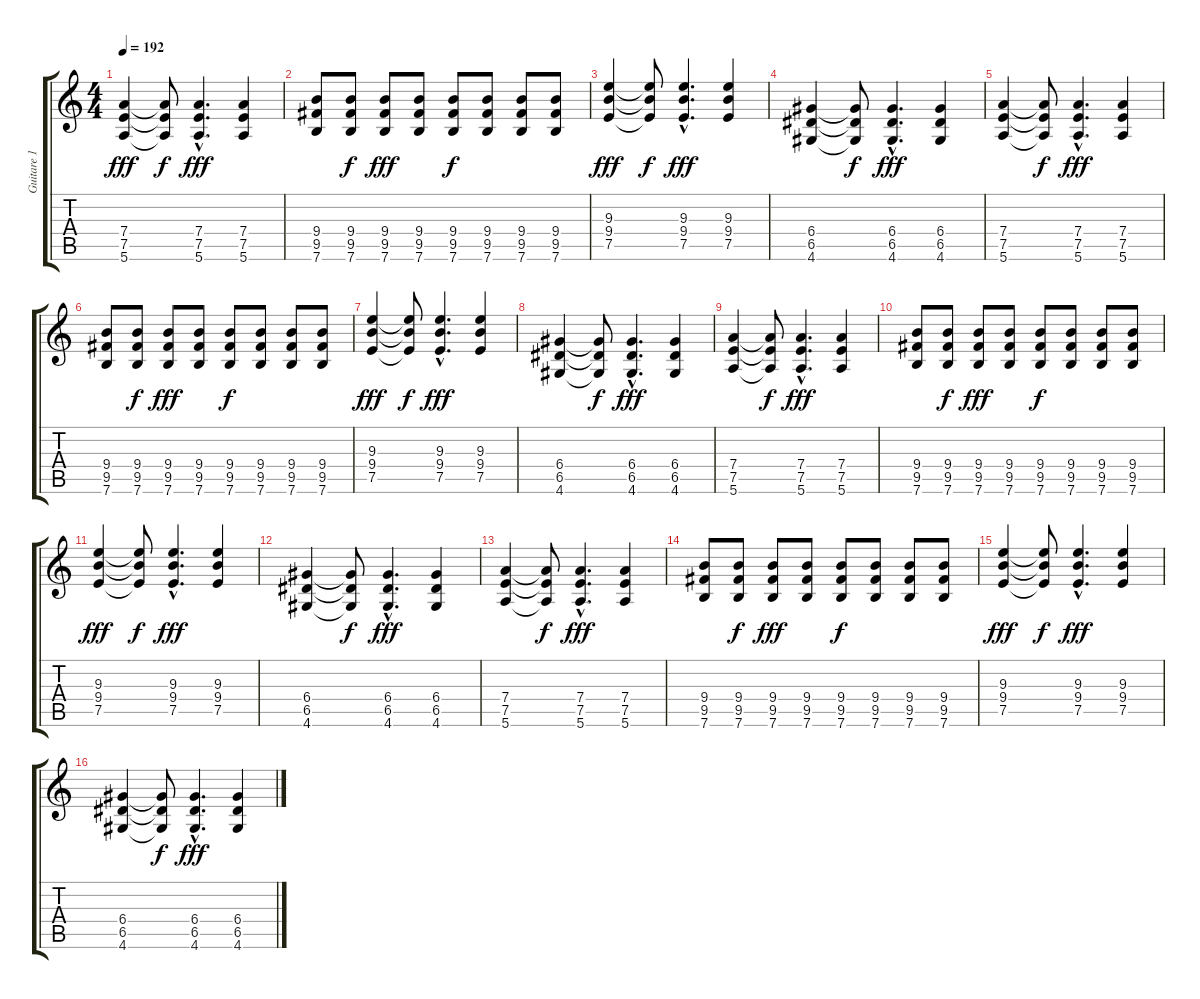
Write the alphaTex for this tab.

\track ("Guitare 1" "Guitare 1") {instrument distortionguitar}
\staff {score tabs}
\tuning (E4 B3 G3 D3 A2 E2) {hide}
\ts (4 4)
\tempo 192
\clef g2
\ks c
(7.4 7.5 5.6).4{dy fff} (7.4{t} 7.5{t} 5.6{t}).8{dy f} (7.4{hac} 7.5{hac} 5.6{hac}).4{d dy fff} (7.4 7.5 5.6).4 |
(9.4 9.5 7.6).8 (9.4 9.5 7.6).8{dy f} (9.4 9.5 7.6).8{dy fff} (9.4 9.5 7.6).8 (9.4 9.5 7.6).8{dy f} (9.4 9.5 7.6).8 (9.4 9.5 7.6).8 (9.4 9.5 7.6).8 |
(9.3 9.4 7.5).4{dy fff} (9.3{t} 9.4{t} 7.5{t}).8{dy f} (9.3{hac} 9.4{hac} 7.5{hac}).4{d dy fff} (9.3 9.4 7.5).4 |
(6.4 6.5 4.6).4 (6.4{t} 6.5{t} 4.6{t}).8{dy f} (6.4{hac} 6.5{hac} 4.6{hac}).4{d dy fff} (6.4 6.5 4.6).4 |
(7.4 7.5 5.6).4 (7.4{t} 7.5{t} 5.6{t}).8{dy f} (7.4{hac} 7.5{hac} 5.6{hac}).4{d dy fff} (7.4 7.5 5.6).4 |
(9.4 9.5 7.6).8 (9.4 9.5 7.6).8{dy f} (9.4 9.5 7.6).8{dy fff} (9.4 9.5 7.6).8 (9.4 9.5 7.6).8{dy f} (9.4 9.5 7.6).8 (9.4 9.5 7.6).8 (9.4 9.5 7.6).8 |
(9.3 9.4 7.5).4{dy fff} (9.3{t} 9.4{t} 7.5{t}).8{dy f} (9.3{hac} 9.4{hac} 7.5{hac}).4{d dy fff} (9.3 9.4 7.5).4 |
(6.4 6.5 4.6).4 (6.4{t} 6.5{t} 4.6{t}).8{dy f} (6.4{hac} 6.5{hac} 4.6{hac}).4{d dy fff} (6.4 6.5 4.6).4 |
(7.4 7.5 5.6).4 (7.4{t} 7.5{t} 5.6{t}).8{dy f} (7.4{hac} 7.5{hac} 5.6{hac}).4{d dy fff} (7.4 7.5 5.6).4 |
(9.4 9.5 7.6).8 (9.4 9.5 7.6).8{dy f} (9.4 9.5 7.6).8{dy fff} (9.4 9.5 7.6).8 (9.4 9.5 7.6).8{dy f} (9.4 9.5 7.6).8 (9.4 9.5 7.6).8 (9.4 9.5 7.6).8 |
(9.3 9.4 7.5).4{dy fff} (9.3{t} 9.4{t} 7.5{t}).8{dy f} (9.3{hac} 9.4{hac} 7.5{hac}).4{d dy fff} (9.3 9.4 7.5).4 |
(6.4 6.5 4.6).4 (6.4{t} 6.5{t} 4.6{t}).8{dy f} (6.4{hac} 6.5{hac} 4.6{hac}).4{d dy fff} (6.4 6.5 4.6).4 |
(7.4 7.5 5.6).4 (7.4{t} 7.5{t} 5.6{t}).8{dy f} (7.4{hac} 7.5{hac} 5.6{hac}).4{d dy fff} (7.4 7.5 5.6).4 |
(9.4 9.5 7.6).8 (9.4 9.5 7.6).8{dy f} (9.4 9.5 7.6).8{dy fff} (9.4 9.5 7.6).8 (9.4 9.5 7.6).8{dy f} (9.4 9.5 7.6).8 (9.4 9.5 7.6).8 (9.4 9.5 7.6).8 |
(9.3 9.4 7.5).4{dy fff} (9.3{t} 9.4{t} 7.5{t}).8{dy f} (9.3{hac} 9.4{hac} 7.5{hac}).4{d dy fff} (9.3 9.4 7.5).4 |
(6.4 6.5 4.6).4 (6.4{t} 6.5{t} 4.6{t}).8{dy f} (6.4{hac} 6.5{hac} 4.6{hac}).4{d dy fff} (6.4 6.5 4.6).4
